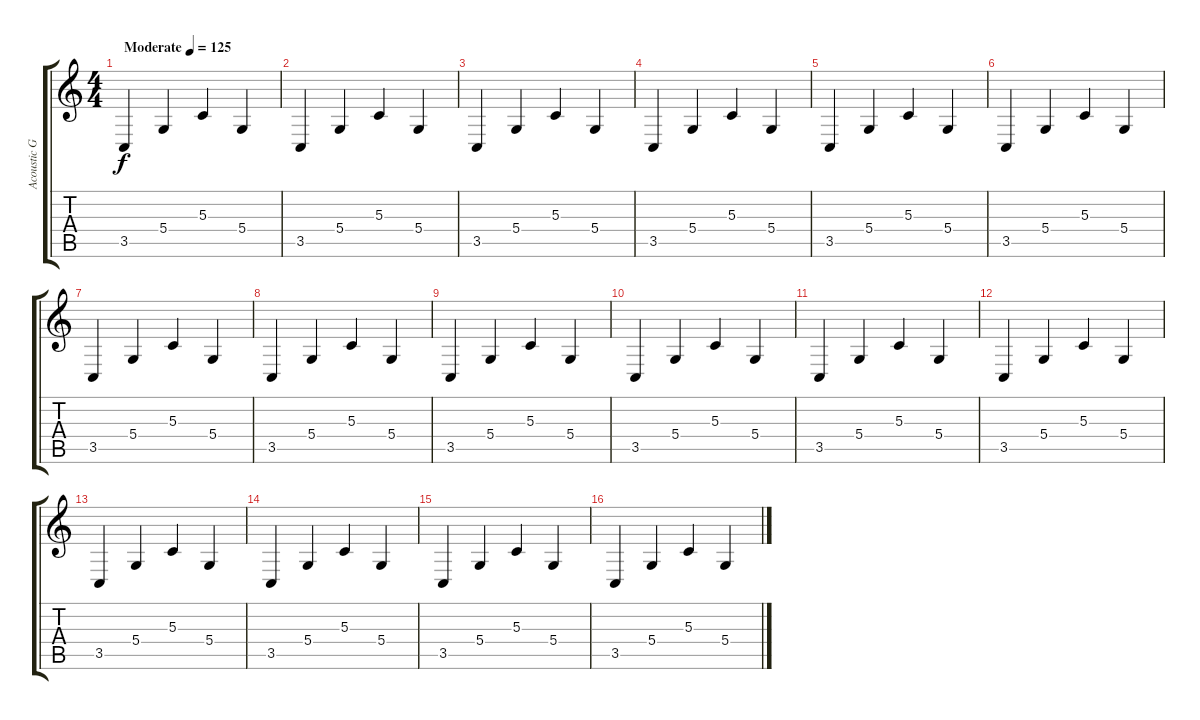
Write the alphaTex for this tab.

\track ("Acoustic Grand Piano" "Acoustic G") {instrument acousticgrandpiano}
\staff {score tabs}
\tuning (E4 B3 G3 D3 A2 E2) {hide}
\ts (4 4)
\tempo (125 "Moderate")
\clef g2
\ks c
3.5.4{dy f instrument acousticgrandpiano} 5.4.4 5.3.4 5.4.4 |
3.5.4 5.4.4 5.3.4 5.4.4 |
3.5.4 5.4.4 5.3.4 5.4.4 |
3.5.4 5.4.4 5.3.4 5.4.4 |
3.5.4 5.4.4 5.3.4 5.4.4 |
3.5.4 5.4.4 5.3.4 5.4.4 |
3.5.4 5.4.4 5.3.4 5.4.4 |
3.5.4 5.4.4 5.3.4 5.4.4 |
3.5.4 5.4.4 5.3.4 5.4.4 |
3.5.4 5.4.4 5.3.4 5.4.4 |
3.5.4 5.4.4 5.3.4 5.4.4 |
3.5.4 5.4.4 5.3.4 5.4.4 |
3.5.4 5.4.4 5.3.4 5.4.4 |
3.5.4 5.4.4 5.3.4 5.4.4 |
3.5.4 5.4.4 5.3.4 5.4.4 |
3.5.4 5.4.4 5.3.4 5.4.4
